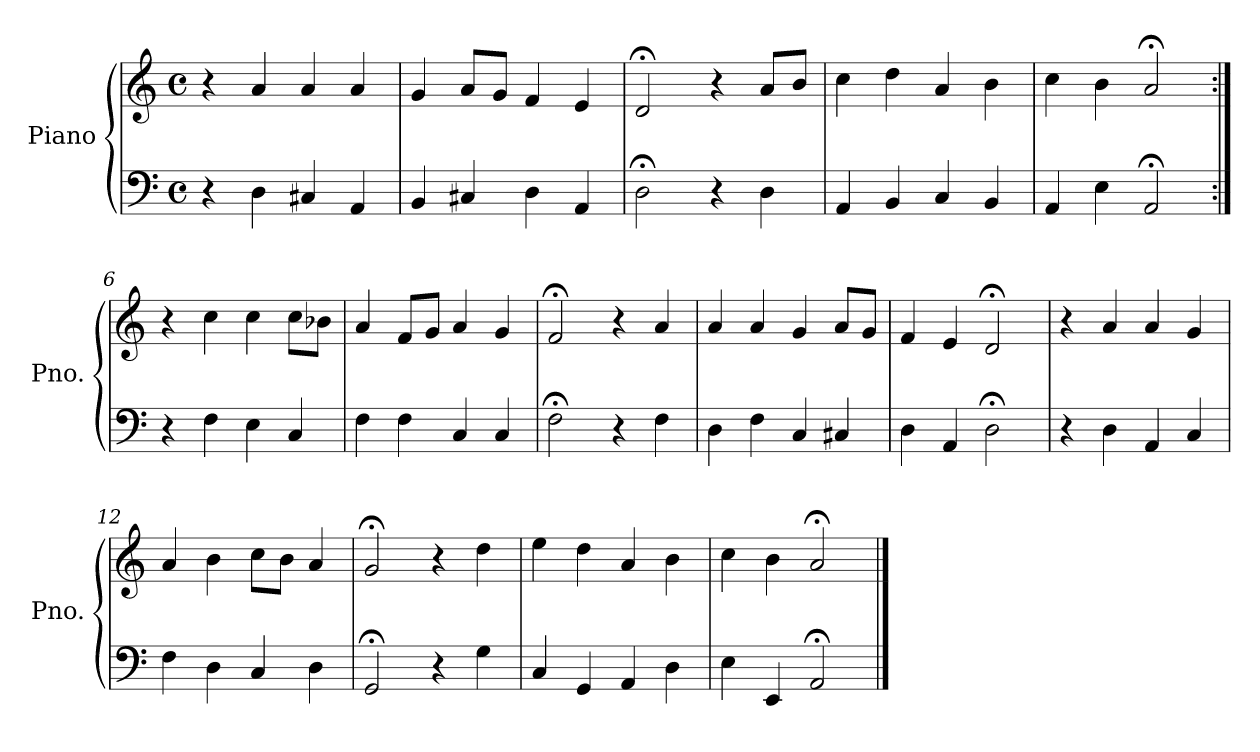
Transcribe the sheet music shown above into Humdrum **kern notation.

**kern	**kern
*part1	*part1
*staff2	*staff1
*I"Piano	*
*I'Pno.	*
*clefF4	*clefG2
*k[]	*k[]
*M4/4	*M4/4
*met(c)	*met(c)
=1	=1
4r	4r
4D\	4a/
4C#X/	4a/
4AA/	4a/
=2	=2
4BB/	4g/
4C#X/	8a/L
.	8g/J
4D\	4f/
4AA/	4e/
=3	=3
2D;<\	2d;</
4r	4r
4D\	8a/L
.	8b/J
=4	=4
4AA/	4cc\
4BB/	4dd\
4C/	4a/
4BB/	4b\
=5	=5
4AA/	4cc\
4E\	4b\
2AA;</	2a;</
=6:|!	=6:|!
4r	4r
4F\	4cc\
4E\	4cc\
4C/	8cc\L
.	8b-X\J
=7	=7
4F\	4a/
4F\	8f/L
.	8g/J
4C/	4a/
4C/	4g/
!!LO:LB:g=z
=8	=8
2F;<\	2f;</
4r	4r
4F\	4a/
=9	=9
4D\	4a/
4F\	4a/
4C/	4g/
4C#X/	8a/L
.	8g/J
=10	=10
4D\	4f/
4AA/	4e/
2D;<\	2d;</
=11	=11
4r	4r
4D\	4a/
4AA/	4a/
4C/	4g/
=12	=12
4F\	4a/
4D\	4b\
4C/	8cc\L
.	8b\J
4D\	4a/
=13	=13
2GG;</	2g;</
4r	4r
4G\	4dd\
=14	=14
4C/	4ee\
4GG/	4dd\
4AA/	4a/
4D\	4b\
=15	=15
4E\	4cc\
4EE/	4b\
2AA;</	2a;</
==	==
*-	*-
